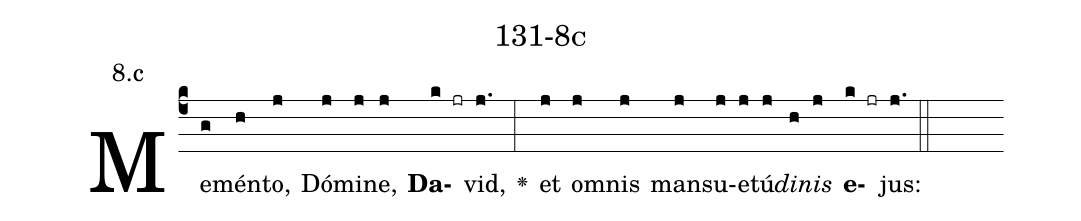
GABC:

name: 131-8c;
annotation: 8.c;
%%
(c4)Me(g)mén(h)to,(j) Dó(j)mi(j)ne,(j) <b>Da</b>(k jr)vid,(j.) <v>\greheightstar</v>(:) et(j) om(j)nis(j) man(j)su(j)e(j)tú(j)<i>di</i>(h)<i>nis</i>(j) <b>e</b>(k jr)jus:(j.) (::)


%E(j) u(j) o(h) u(j) a(k) e.(j.) (::)
